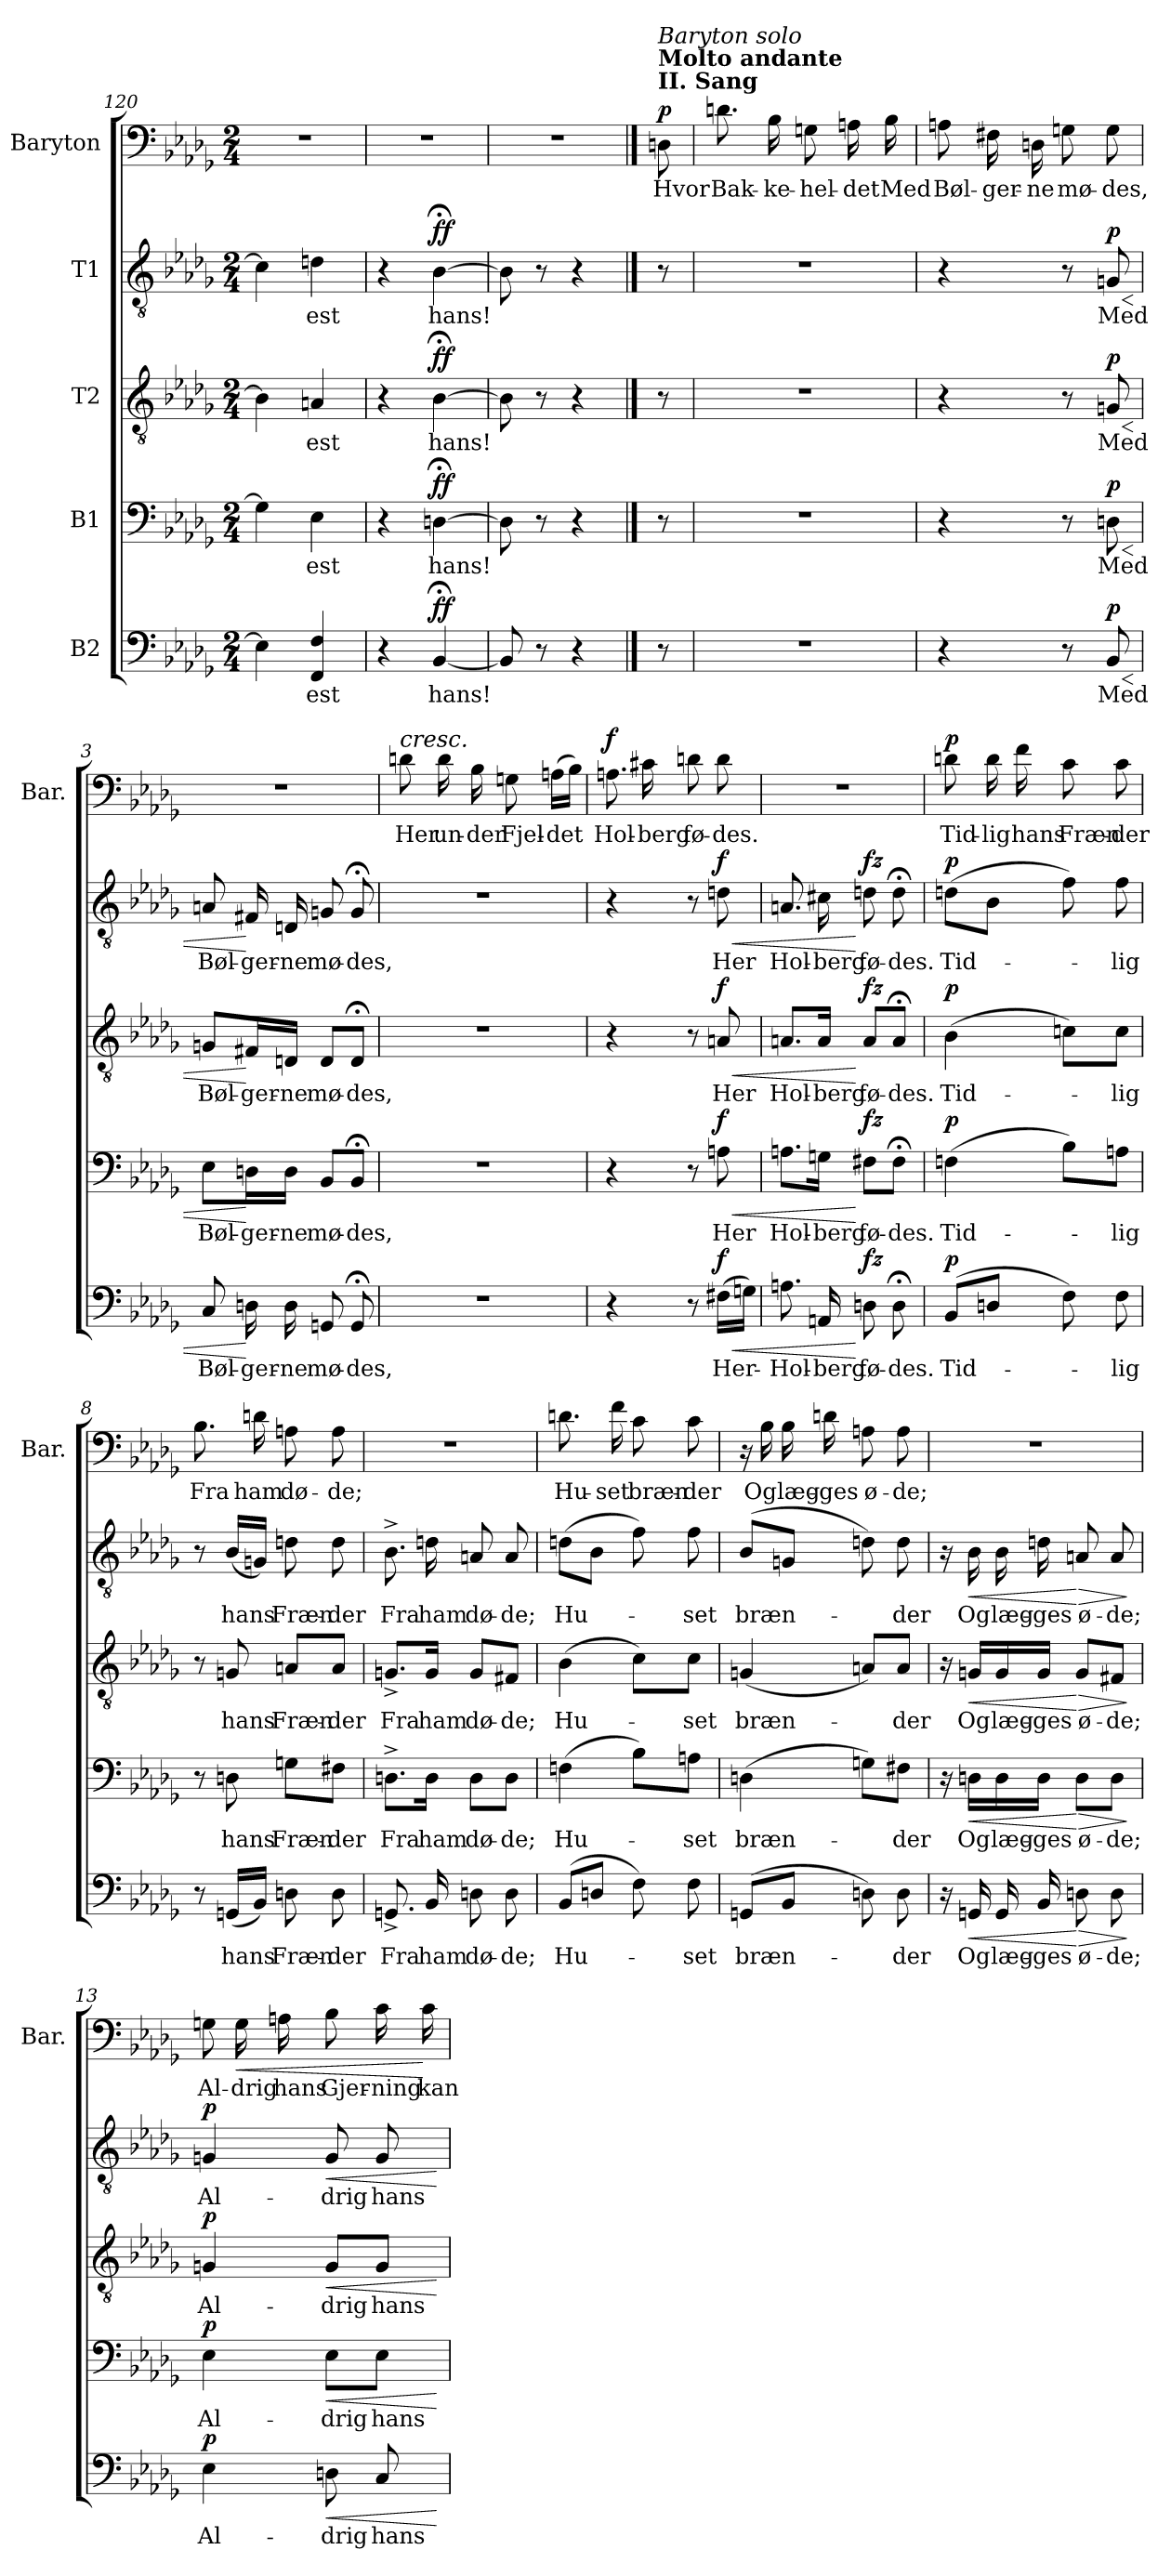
**kern	**text	**dynam	**kern	**text	**dynam	**kern	**text	**dynam	**kern	**text	**dynam	**kern	**text	**dynam
*part5	*part5	*part5	*part4	*part4	*part4	*part3	*part3	*part3	*part2	*part2	*part2	*part1	*part1	*part1
*staff5	*staff5	*staff5	*staff4	*staff4	*staff4	*staff3	*staff3	*staff3	*staff2	*staff2	*staff2	*staff1	*staff1	*staff1
*I"B2	*	*	*I"B1	*	*	*I"T2	*	*	*I"T1	*	*	*I"Baryton	*	*
*	*	*	*	*	*	*	*	*	*	*	*	*I'Bar.	*	*
*clefF4	*	*	*clefF4	*	*	*clefGv2	*	*	*clefGv2	*	*	*clefF4	*	*
*k[b-e-a-d-g-]	*	*	*k[b-e-a-d-g-]	*	*	*k[b-e-a-d-g-]	*	*	*k[b-e-a-d-g-]	*	*	*k[b-e-a-d-g-]	*	*
*M2/4	*	*	*M2/4	*	*	*M2/4	*	*	*M2/4	*	*	*M2/4	*	*
=120	=120	=120	=120	=120	=120	=120	=120	=120	=120	=120	=120	=120	=120	=120
4E-\]	.	.	4G\]	.	.	4B-\]	.	.	4c\]	.	.	2r	.	.
!	!LO:LY:b	!	!	!LO:LY:b	!	!	!LO:LY:b	!	!	!LO:LY:b	!	!	!	!
4FF/ 4F/	-est	.	4E-\	-est	.	4An/	-est	.	4dn\	-est	.	.	.	.
=121	=121	=121	=121	=121	=121	=121	=121	=121	=121	=121	=121	=121	=121	=121
4r	.	.	4r	.	.	4r	.	.	4r	.	.	2r	.	.
!	!LO:LY:b	!LO:DY:a	!	!LO:LY:b	!LO:DY:a	!	!LO:LY:b	!LO:DY:a	!	!LO:LY:b	!LO:DY:a	!	!	!
[4BB-;</	hans!	ff	[4Dn;<\	hans!	ff	[4B-;<\	hans!	ff	[4B-;<\	hans!	ff	.	.	.
=122	=122	=122	=122	=122	=122	=122	=122	=122	=122	=122	=122	=122	=122	=122
8BB-/]	.	.	8D\]	.	.	8B-\]	.	.	8B-\]	.	.	2r	.	.
8r	.	.	8r	.	.	8r	.	.	8r	.	.	.	.	.
4r	.	.	4r	.	.	4r	.	.	4r	.	.	.	.	.
!!LO:PB:g=z
==	==	==	==	==	==	==	==	==	==	==	==	==	==	==
!	!	!	!	!	!	!	!	!	!	!	!	!LO:TX:a:B:t=II. Sang	!	!
!	!	!	!	!	!	!	!	!	!	!	!	!LO:TX:a:B:t=Molto andante	!	!
!	!	!	!	!	!	!	!	!	!	!	!	!LO:TX:a:i:t=Baryton solo	!	!
!	!	!	!	!	!	!	!	!	!	!	!	!	!LO:LY:b	!LO:DY:a
8r	.	.	8r	.	.	8r	.	.	8r	.	.	8D\	Hvor	p
=1	=1	=1	=1	=1	=1	=1	=1	=1	=1	=1	=1	=1	=1	=1
!	!	!	!	!	!	!	!	!	!	!	!	!	!LO:LY:b	!
2r	.	.	2r	.	.	2r	.	.	2r	.	.	8.d\	Bak-	.
!	!	!	!	!	!	!	!	!	!	!	!	!	!LO:LY:b	!
.	.	.	.	.	.	.	.	.	.	.	.	16B-\	-ke-	.
!	!	!	!	!	!	!	!	!	!	!	!	!	!LO:LY:b	!
.	.	.	.	.	.	.	.	.	.	.	.	8G\	-hel-	.
!	!	!	!	!	!	!	!	!	!	!	!	!	!LO:LY:b	!
.	.	.	.	.	.	.	.	.	.	.	.	16A\	-det	.
!	!	!	!	!	!	!	!	!	!	!	!	!	!LO:LY:b	!
.	.	.	.	.	.	.	.	.	.	.	.	16B-\	Med	.
=2	=2	=2	=2	=2	=2	=2	=2	=2	=2	=2	=2	=2	=2	=2
!	!	!	!	!	!	!	!	!	!	!	!	!	!LO:LY:b	!
4r	.	.	4r	.	.	4r	.	.	4r	.	.	8A\	Bøl-	.
!	!	!	!	!	!	!	!	!	!	!	!	!	!LO:LY:b	!
.	.	.	.	.	.	.	.	.	.	.	.	16F#X\	-ger-	.
!	!	!	!	!	!	!	!	!	!	!	!	!	!LO:LY:b	!
.	.	.	.	.	.	.	.	.	.	.	.	16D\	-ne	.
!	!	!	!	!	!	!	!	!	!	!	!	!	!LO:LY:b	!
8r	.	.	8r	.	.	8r	.	.	8r	.	.	8G\	mø-	.
!	!LO:LY:b	!LO:HP:b	!	!LO:LY:b	!LO:HP:b	!	!LO:LY:b	!LO:HP:b	!	!LO:LY:b	!LO:HP:b	!	!LO:LY:b	!
!	!	!LO:DY:n=1:a	!	!	!LO:DY:n=1:a	!	!	!LO:DY:n=1:a	!	!	!LO:DY:n=1:a	!	!	!
8BB-/	Med	< p	8Dn\	Med	< p	8Gn/	Med	< p	8Gn/	Med	< p	8G\	-des,	.
=3	=3	=3	=3	=3	=3	=3	=3	=3	=3	=3	=3	=3	=3	=3
!	!LO:LY:b	!	!	!LO:LY:b	!	!	!LO:LY:b	!	!	!LO:LY:b	!	!	!	!
8C/	Bøl-	.	8E-\L	Bøl-	.	8Gn/L	Bøl-	.	8An/	Bøl-	.	2r	.	.
!	!LO:LY:b	!	!	!LO:LY:b	!	!	!LO:LY:b	!	!	!LO:LY:b	!	!	!	!
16Dn\	-ger-	[	16Dn\L	-ger-	[	16F#X/L	-ger-	[	16F#X/	-ger-	[	.	.	.
!	!LO:LY:b	!	!	!LO:LY:b	!	!	!LO:LY:b	!	!	!LO:LY:b	!	!	!	!
16D\	-ne	.	16D\JJ	-ne	.	16Dn/JJ	-ne	.	16Dn/	-ne	.	.	.	.
!	!LO:LY:b	!	!	!LO:LY:b	!	!	!LO:LY:b	!	!	!LO:LY:b	!	!	!	!
8GGn/	mø-	.	8BB-/L	mø-	.	8D/L	mø-	.	8Gn/	mø-	.	.	.	.
!	!LO:LY:b	!	!	!LO:LY:b	!	!	!LO:LY:b	!	!	!LO:LY:b	!	!	!	!
8GG;</	-des,	.	8BB-;</J	-des,	.	8D;</J	-des,	.	8G;</	-des,	.	.	.	.
=4	=4	=4	=4	=4	=4	=4	=4	=4	=4	=4	=4	=4	=4	=4
!	!	!	!	!	!	!	!	!	!	!	!	!LO:TX:a:i:t=cresc.	!	!
!	!	!	!	!	!	!	!	!	!	!	!	!	!LO:LY:b	!
2r	.	.	2r	.	.	2r	.	.	2r	.	.	8d\	Her	.
!	!	!	!	!	!	!	!	!	!	!	!	!	!LO:LY:b	!
.	.	.	.	.	.	.	.	.	.	.	.	16d\	un-	.
!	!	!	!	!	!	!	!	!	!	!	!	!	!LO:LY:b	!
.	.	.	.	.	.	.	.	.	.	.	.	16B-\	-der	.
!	!	!	!	!	!	!	!	!	!	!	!	!	!LO:LY:b	!
.	.	.	.	.	.	.	.	.	.	.	.	8G\	Fjel-	.
!	!	!	!	!	!	!	!	!	!	!	!	!	!LO:LY:b	!
.	.	.	.	.	.	.	.	.	.	.	.	(>16A\LL	-det	.
.	.	.	.	.	.	.	.	.	.	.	.	16B-\JJ)	.	.
=5	=5	=5	=5	=5	=5	=5	=5	=5	=5	=5	=5	=5	=5	=5
!	!	!	!	!	!	!	!	!	!	!	!	!	!LO:LY:b	!LO:DY:a
4r	.	.	4r	.	.	4r	.	.	4r	.	.	8.A\	Hol-	f
!	!	!	!	!	!	!	!	!	!	!	!	!	!LO:LY:b	!
.	.	.	.	.	.	.	.	.	.	.	.	16c#X\	-berg	.
!	!	!	!	!	!	!	!	!	!	!	!	!	!LO:LY:b	!
8r	.	.	8r	.	.	8r	.	.	8r	.	.	8d\	fø-	.
!	!LO:LY:b	!LO:HP:b	!	!LO:LY:b	!LO:HP:b	!	!LO:LY:b	!LO:HP:b	!	!LO:LY:b	!LO:HP:b	!	!LO:LY:b	!
!	!	!LO:DY:n=1:a	!	!	!LO:DY:n=1:a	!	!	!LO:DY:n=1:a	!	!	!LO:DY:n=1:a	!	!	!
(>16F#X\LL	Her-	< f	8An\	Her	< f	8An/	Her	< f	8dn\	Her	< f	8d\	-des.	.
16Gn\JJ)	.	.	.	.	.	.	.	.	.	.	.	.	.	.
!!LO:LB:g=z
=6	=6	=6	=6	=6	=6	=6	=6	=6	=6	=6	=6	=6	=6	=6
!	!LO:LY:b	!	!	!LO:LY:b	!	!	!LO:LY:b	!	!	!LO:LY:b	!	!	!	!
8.An\	-Hol-	.	8.An\L	Hol-	.	8.An/L	Hol-	.	8.An/	Hol-	.	2r	.	.
!	!LO:LY:b	!	!	!LO:LY:b	!	!	!LO:LY:b	!	!	!LO:LY:b	!	!	!	!
16AAn/	-berg	.	16Gn\Jk	-berg	.	16A/Jk	-berg	.	16c#X\	-berg	.	.	.	.
!	!LO:LY:b	!LO:DY:n=1:a	!	!LO:LY:b	!LO:DY:n=1:a	!	!LO:LY:b	!LO:DY:n=1:a	!	!LO:LY:b	!LO:DY:n=1:a	!	!	!
8Dn\	fø-	[ fz	8F#X\L	fø-	[ fz	8A/L	fø-	[ fz	8dn\	fø-	[ fz	.	.	.
!	!LO:LY:b	!	!	!LO:LY:b	!	!	!LO:LY:b	!	!	!LO:LY:b	!	!	!	!
8D;<\	-des.	.	8F#;<\J	-des.	.	8A;</J	-des.	.	8d;<\	-des.	.	.	.	.
=7	=7	=7	=7	=7	=7	=7	=7	=7	=7	=7	=7	=7	=7	=7
!	!LO:LY:b	!LO:DY:a	!	!LO:LY:b	!LO:DY:a	!	!LO:LY:b	!LO:DY:a	!	!LO:LY:b	!LO:DY:a	!	!LO:LY:b	!LO:DY:a
(>8BB-/L	Tid-	p	(>4Fn\	Tid-	p	(>4B-\	Tid-	p	(>8dn\L	Tid-	p	8d\	Tid-	p
!	!	!	!	!	!	!	!	!	!	!	!	!	!LO:LY:b	!
8Dn/J	.	.	.	.	.	.	.	.	8B-\J	.	.	16d\	-lig	.
!	!	!	!	!	!	!	!	!	!	!	!	!	!LO:LY:b	!
.	.	.	.	.	.	.	.	.	.	.	.	16f\	hans	.
!	!	!	!	!	!	!	!	!	!	!	!	!	!LO:LY:b	!
8F\)	.	.	8B-\L)	.	.	8cn\L)	.	.	8f\)	.	.	8c\	Fræn-	.
!	!LO:LY:b	!	!	!LO:LY:b	!	!	!LO:LY:b	!	!	!LO:LY:b	!	!	!LO:LY:b	!
8F\	-lig	.	8An\J	-lig	.	8c\J	-lig	.	8f\	-lig	.	8c\	-der	.
=8	=8	=8	=8	=8	=8	=8	=8	=8	=8	=8	=8	=8	=8	=8
!	!	!	!	!	!	!	!	!	!	!	!	!	!LO:LY:b	!
8r	.	.	8r	.	.	8r	.	.	8r	.	.	8.B-\	Fra	.
!	!LO:LY:b	!	!	!LO:LY:b	!	!	!LO:LY:b	!	!	!LO:LY:b	!	!	!	!
(<16GGn/LL	hans	.	8Dn\	hans	.	8Gn/	hans	.	(<16B-/LL	hans	.	.	.	.
!	!	!	!	!	!	!	!	!	!	!	!	!	!LO:LY:b	!
16BB-/JJ)	.	.	.	.	.	.	.	.	16Gn/JJ)	.	.	16d\	ham	.
!	!LO:LY:b	!	!	!LO:LY:b	!	!	!LO:LY:b	!	!	!LO:LY:b	!	!	!LO:LY:b	!
8Dn\	Fræn-	.	8Gn\L	Fræn-	.	8An/L	Fræn-	.	8dn\	Fræn-	.	8A\	dø-	.
!	!LO:LY:b	!	!	!LO:LY:b	!	!	!LO:LY:b	!	!	!LO:LY:b	!	!	!LO:LY:b	!
8D\	-der	.	8F#X\J	-der	.	8A/J	-der	.	8d\	-der	.	8A\	-de;	.
=9	=9	=9	=9	=9	=9	=9	=9	=9	=9	=9	=9	=9	=9	=9
!	!LO:LY:b	!	!	!LO:LY:b	!	!	!LO:LY:b	!	!	!LO:LY:b	!	!	!	!
8.GGn^/	Fra	.	8.Dn^\L	Fra	.	8.Gn^/L	Fra	.	8.B-^\	Fra	.	2r	.	.
!	!LO:LY:b	!	!	!LO:LY:b	!	!	!LO:LY:b	!	!	!LO:LY:b	!	!	!	!
16BB-/	ham	.	16D\Jk	ham	.	16G/Jk	ham	.	16dn\	ham	.	.	.	.
!	!LO:LY:b	!	!	!LO:LY:b	!	!	!LO:LY:b	!	!	!LO:LY:b	!	!	!	!
8Dn\	dø-	.	8D\L	dø-	.	8G/L	dø-	.	8An/	dø-	.	.	.	.
!	!LO:LY:b	!	!	!LO:LY:b	!	!	!LO:LY:b	!	!	!LO:LY:b	!	!	!	!
8D\	-de;	.	8D\J	-de;	.	8F#X/J	-de;	.	8A/	-de;	.	.	.	.
=10	=10	=10	=10	=10	=10	=10	=10	=10	=10	=10	=10	=10	=10	=10
!	!LO:LY:b	!	!	!LO:LY:b	!	!	!LO:LY:b	!	!	!LO:LY:b	!	!	!LO:LY:b	!
(>8BB-/L	Hu-	.	(>4Fn\	Hu-	.	(>4B-\	Hu-	.	(>8dn\L	Hu-	.	8.d\	Hu-	.
8Dn/J	.	.	.	.	.	.	.	.	8B-\J	.	.	.	.	.
!	!	!	!	!	!	!	!	!	!	!	!	!	!LO:LY:b	!
.	.	.	.	.	.	.	.	.	.	.	.	16f\	-set	.
!	!	!	!	!	!	!	!	!	!	!	!	!	!LO:LY:b	!
8F\)	.	.	8B-\L)	.	.	8c\L)	.	.	8f\)	.	.	8c\	bræn-	.
!	!LO:LY:b	!	!	!LO:LY:b	!	!	!LO:LY:b	!	!	!LO:LY:b	!	!	!LO:LY:b	!
8F\	-set	.	8An\J	-set	.	8c\J	-set	.	8f\	-set	.	8c\	-der	.
=11	=11	=11	=11	=11	=11	=11	=11	=11	=11	=11	=11	=11	=11	=11
!	!LO:LY:b	!	!	!LO:LY:b	!	!	!LO:LY:b	!	!	!LO:LY:b	!	!	!	!
(>8GGn/L	bræn-	.	(>4Dn\	bræn-	.	(<4Gn/	bræn-	.	(>8B-/L	bræn-	.	16r	.	.
!	!	!	!	!	!	!	!	!	!	!	!	!	!LO:LY:b	!
.	.	.	.	.	.	.	.	.	.	.	.	16B-\	Og	.
!	!	!	!	!	!	!	!	!	!	!	!	!	!LO:LY:b	!
8BB-/J	.	.	.	.	.	.	.	.	8Gn/J	.	.	16B-\	læg-	.
!	!	!	!	!	!	!	!	!	!	!	!	!	!LO:LY:b	!
.	.	.	.	.	.	.	.	.	.	.	.	16d\	-ges	.
!	!	!	!	!	!	!	!	!	!	!	!	!	!LO:LY:b	!
8Dn\)	.	.	8Gn\L)	.	.	8An/L)	.	.	8dn\)	.	.	8A\	ø-	.
!	!LO:LY:b	!	!	!LO:LY:b	!	!	!LO:LY:b	!	!	!LO:LY:b	!	!	!LO:LY:b	!
8D\	-der	.	8F#X\J	-der	.	8A/J	-der	.	8d\	-der	.	8A\	-de;	.
!!LO:PB:g=z
=12	=12	=12	=12	=12	=12	=12	=12	=12	=12	=12	=12	=12	=12	=12
16r	.	.	16r	.	.	16r	.	.	16r	.	.	2r	.	.
!	!LO:LY:b	!LO:HP:b	!	!LO:LY:b	!LO:HP:b	!	!LO:LY:b	!LO:HP:b	!	!LO:LY:b	!LO:HP:b	!	!	!
16GGn/	Og	<	16Dn\LL	Og	<	16Gn/LL	Og	<	16B-\	Og	<	.	.	.
!	!LO:LY:b	!	!	!LO:LY:b	!	!	!LO:LY:b	!	!	!LO:LY:b	!	!	!	!
16GG/	læg-	.	16D\	læg-	.	16G/	læg-	.	16B-\	læg-	.	.	.	.
!	!LO:LY:b	!	!	!LO:LY:b	!	!	!LO:LY:b	!	!	!LO:LY:b	!	!	!	!
16BB-/	-ges	.	16D\JJ	-ges	.	16G/JJ	-ges	.	16dn\	-ges	.	.	.	.
!	!LO:LY:b	!LO:HP:n=1:b	!	!LO:LY:b	!LO:HP:n=1:b	!	!LO:LY:b	!LO:HP:n=1:b	!	!LO:LY:b	!LO:HP:n=1:b	!	!	!
8Dn\	ø-	[ >	8D\L	ø-	[ >	8G/L	ø-	[ >	8An/	ø-	[ >	.	.	.
!	!LO:LY:b	!	!	!LO:LY:b	!	!	!LO:LY:b	!	!	!LO:LY:b	!	!	!	!
8D\	-de;	.	8D\J	-de;	.	8F#X/J	-de;	.	8A/	-de;	.	.	.	.
.	.	]	.	.	]	.	.	]	.	.	]	.	.	.
=13	=13	=13	=13	=13	=13	=13	=13	=13	=13	=13	=13	=13	=13	=13
!	!LO:LY:b	!LO:DY:a	!	!LO:LY:b	!LO:DY:a	!	!LO:LY:b	!LO:DY:a	!	!LO:LY:b	!LO:DY:a	!	!LO:LY:b	!
4E-\	Al-	p	4E-\	Al-	p	4Gn/	Al-	p	4Gn/	Al-	p	8G\	Al-	.
!	!	!	!	!	!	!	!	!	!	!	!	!	!LO:LY:b	!LO:HP:b
.	.	.	.	.	.	.	.	.	.	.	.	16G\	-drig	<
!	!	!	!	!	!	!	!	!	!	!	!	!	!LO:LY:b	!
.	.	.	.	.	.	.	.	.	.	.	.	16A\	hans	.
!	!LO:LY:b	!LO:HP:b	!	!LO:LY:b	!LO:HP:b	!	!LO:LY:b	!LO:HP:b	!	!LO:LY:b	!LO:HP:b	!	!LO:LY:b	!
8Dn\	-drig	<	8E-\L	-drig	<	8G/L	-drig	<	8G/	-drig	<	8B-\	Gjer-	.
!	!LO:LY:b	!	!	!LO:LY:b	!	!	!LO:LY:b	!	!	!LO:LY:b	!	!	!LO:LY:b	!
8C/	hans	.	8E-\J	hans	.	8G/J	hans	.	8G/	hans	.	16c\	-ning	.
!	!	!	!	!	!	!	!	!	!	!	!	!	!LO:LY:b	!
.	.	.	.	.	.	.	.	.	.	.	.	16c\	kan	[
.	.	[	.	.	[	.	.	[	.	.	[	.	.	.
=	=	=	=	=	=	=	=	=	=	=	=	=	=	=
*-	*-	*-	*-	*-	*-	*-	*-	*-	*-	*-	*-	*-	*-	*-
